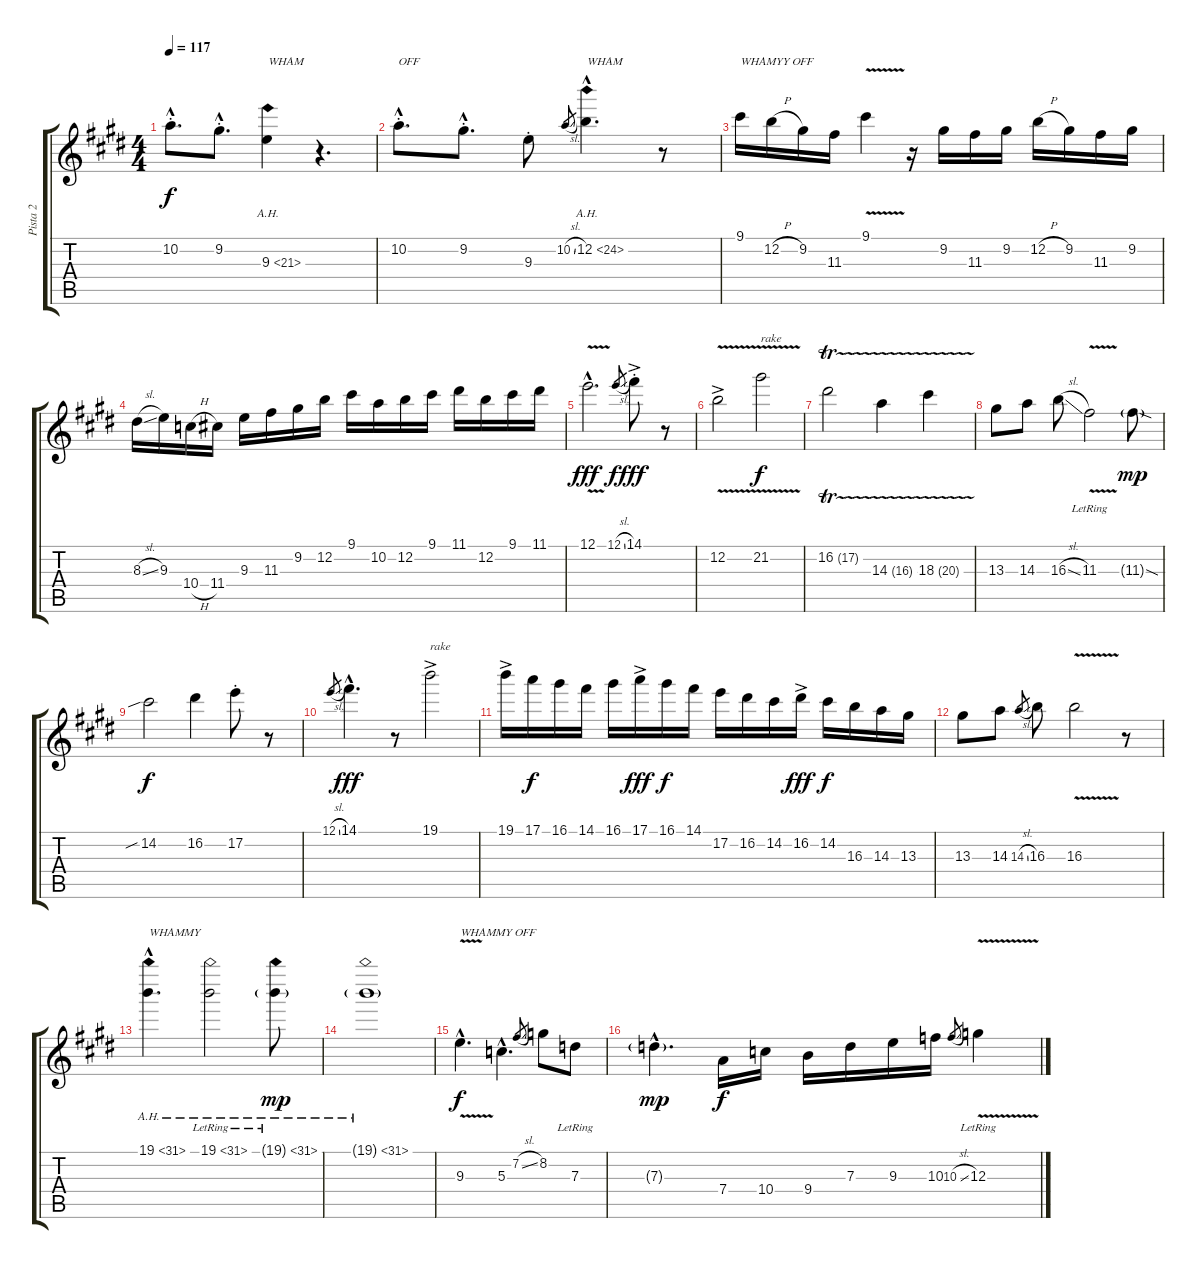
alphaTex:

\track ("Pista 2" "Pista 2") {instrument distortionguitar}
\staff {score tabs}
\tuning (E4 B3 G3 D3 A2 E2) {hide}
\ts (4 4)
\tempo 117
\clef g2
\ks e
10.2{hac st}.8{d dy f} 9.2{hac st}.8{d} 9.3{ah 12}.4{txt "WHAM"} r.4{d} |
10.2{hac st}.8{d txt "OFF"} 9.2{hac st}.8{d} 9.3{st}.8 10.2{sl}.8{gr} 12.2{ah 12 hac}.4{d txt "WHAM"} r.8 |
9.1.16{txt "WHAMYY OFF"} 12.2{h}.16 9.2.16 11.3.16 9.1{v}.4 r.16 9.2.16 11.3.16 9.2.16 12.2{h}.16 9.2.16 11.3.16 9.2.16 |
8.3{sl}.16 9.3.16 10.4{h}.16 11.4.16 9.3.16 11.3.16 9.2.16 12.2.16 9.1.16 10.2.16 12.2.16 9.1.16 11.1.16 12.2.16 9.1.16 11.1.16 |
12.1{v hac}.2{d dy fff} 12.1{sl}.8{gr dy f} 14.1{ac st}.8{dy fff} r.8 |
12.2{v ac}.2 21.2{v}.2{txt "rake" dy f} |
16.2{tr (17 32)}.2 14.3{tr (16 32)}.4 18.3{tr (20 32)}.4 |
13.3.8 14.3.8 16.3{sl}.8 11.3{v lr}.2 11.3{sod g}.8{dy mp} |
14.2{sib}.2{dy f} 16.2.4 17.2{st}.8 r.8 |
12.1{sl}.8{gr} 14.1{hac}.4{d dy fff} r.8 19.1{ac}.2{txt "rake"} |
19.1{ac}.16 17.1.16{dy f} 16.1.16 14.1.16 16.1.16 17.1{ac}.16{dy fff} 16.1.16{dy f} 14.1.16 17.2.16 16.2.16 14.2.16 16.2{ac}.16{dy fff} 14.2.16{dy f} 16.3.16 14.3.16 13.3.16 |
13.3.8 14.3.8 14.3{sl}.8{gr} 16.3.8 16.3{v}.2 r.8 |
19.1{ah 12 hac}.4{d txt "WHAMMY"} 19.1{ah 12 lr}.2 19.1{ah 12 g lr}.8{dy mp} |
19.1{ah 12 g}.1 |
9.3{v hac}.4{d txt "WHAMMY OFF" dy f} 5.3{hac}.4{d} 7.2{sl}.8{gr} 8.2.8 7.3{lr}.8 |
7.3{g hac}.4{d dy mp} 7.4.16{dy f} 10.4.16 9.4.16 7.3.16 9.3.16 10.3.16 10.3{sl}.8{gr} 12.3{v lr}.4
